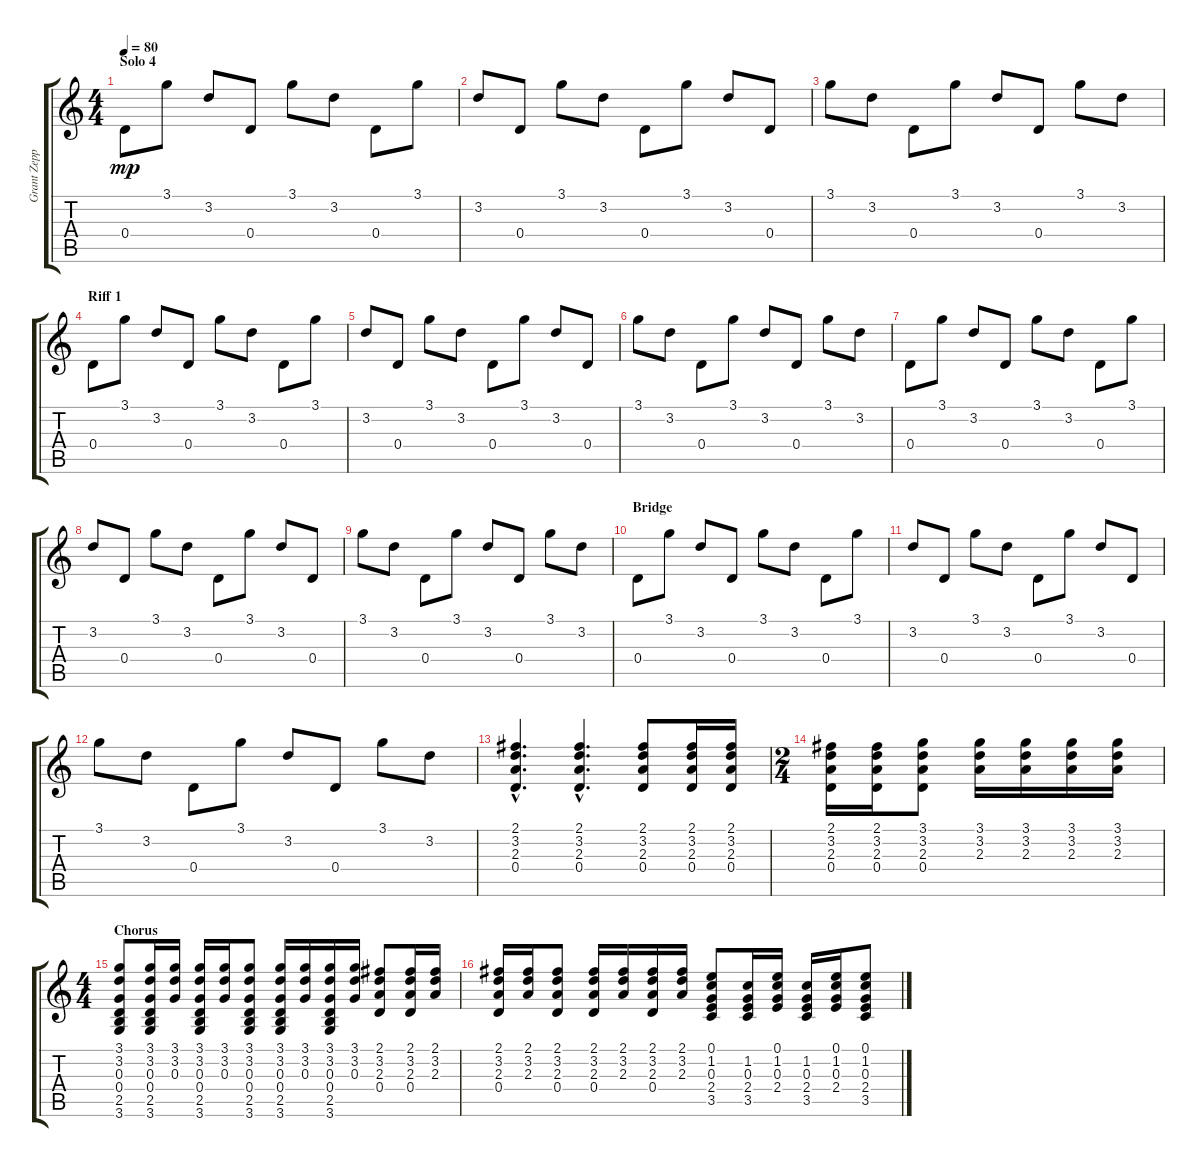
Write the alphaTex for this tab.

\track ("Grant Zeppelin" "Grant Zepp") {instrument acousticguitarsteel}
\staff {score tabs}
\tuning (E4 B3 G3 D3 A2 E2) {hide}
\ts (4 4)
\section ("" "Solo 4")
\tempo 80
\clef g2
\ks c
0.4.8{dy mp} 3.1.8 3.2.8 0.4.8 3.1.8 3.2.8 0.4.8 3.1.8 |
3.2.8 0.4.8 3.1.8 3.2.8 0.4.8 3.1.8 3.2.8 0.4.8 |
3.1.8 3.2.8 0.4.8 3.1.8 3.2.8 0.4.8 3.1.8 3.2.8 |
\section ("" "Riff 1")
0.4.8 3.1.8 3.2.8 0.4.8 3.1.8 3.2.8 0.4.8 3.1.8 |
3.2.8 0.4.8 3.1.8 3.2.8 0.4.8 3.1.8 3.2.8 0.4.8 |
3.1.8 3.2.8 0.4.8 3.1.8 3.2.8 0.4.8 3.1.8 3.2.8 |
0.4.8 3.1.8 3.2.8 0.4.8 3.1.8 3.2.8 0.4.8 3.1.8 |
3.2.8 0.4.8 3.1.8 3.2.8 0.4.8 3.1.8 3.2.8 0.4.8 |
3.1.8 3.2.8 0.4.8 3.1.8 3.2.8 0.4.8 3.1.8 3.2.8 |
\section ("" "Bridge")
0.4.8 3.1.8 3.2.8 0.4.8 3.1.8 3.2.8 0.4.8 3.1.8 |
3.2.8 0.4.8 3.1.8 3.2.8 0.4.8 3.1.8 3.2.8 0.4.8 |
3.1.8 3.2.8 0.4.8 3.1.8 3.2.8 0.4.8 3.1.8 3.2.8 |
(2.1{hac} 3.2{hac} 2.3{hac} 0.4{hac}).4{d} (2.1{hac} 3.2{hac} 2.3{hac} 0.4{hac}).4{d} (2.1 3.2 2.3 0.4).8 (2.1 3.2 2.3 0.4).16 (2.1 3.2 2.3 0.4).16 |
\ts (2 4)
(2.1 3.2 2.3 0.4).16 (2.1 3.2 2.3 0.4).16 (3.1 3.2 2.3 0.4).8 (3.1 3.2 2.3).16 (3.1 3.2 2.3).16 (3.1 3.2 2.3).16 (3.1 3.2 2.3).16 |
\ts (4 4)
\section ("" "Chorus")
(3.1 3.2 0.3 0.4 2.5 3.6).8 (3.1 3.2 0.3 0.4 2.5 3.6).16 (3.1 3.2 0.3).16 (3.1 3.2 0.3 0.4 2.5 3.6).16 (3.1 3.2 0.3).16 (3.1 3.2 0.3 0.4 2.5 3.6).8 (3.1 3.2 0.3 0.4 2.5 3.6).16 (3.1 3.2 0.3).16 (3.1 3.2 0.3 0.4 2.5 3.6).16 (3.1 3.2 0.3).16 (2.1 3.2 2.3 0.4).8 (2.1 3.2 2.3 0.4).16 (2.1 3.2 2.3).16 |
(2.1 3.2 2.3 0.4).16 (2.1 3.2 2.3).16 (2.1 3.2 2.3 0.4).8 (2.1 3.2 2.3 0.4).16 (2.1 3.2 2.3).16 (2.1 3.2 2.3 0.4).16 (2.1 3.2 2.3).16 (0.1 1.2 0.3 2.4 3.5).8 (1.2 0.3 2.4 3.5).16 (0.1 1.2 0.3 2.4).16 (1.2 0.3 2.4 3.5).16 (0.1 1.2 0.3 2.4).16 (0.1 1.2 0.3 2.4 3.5).8
